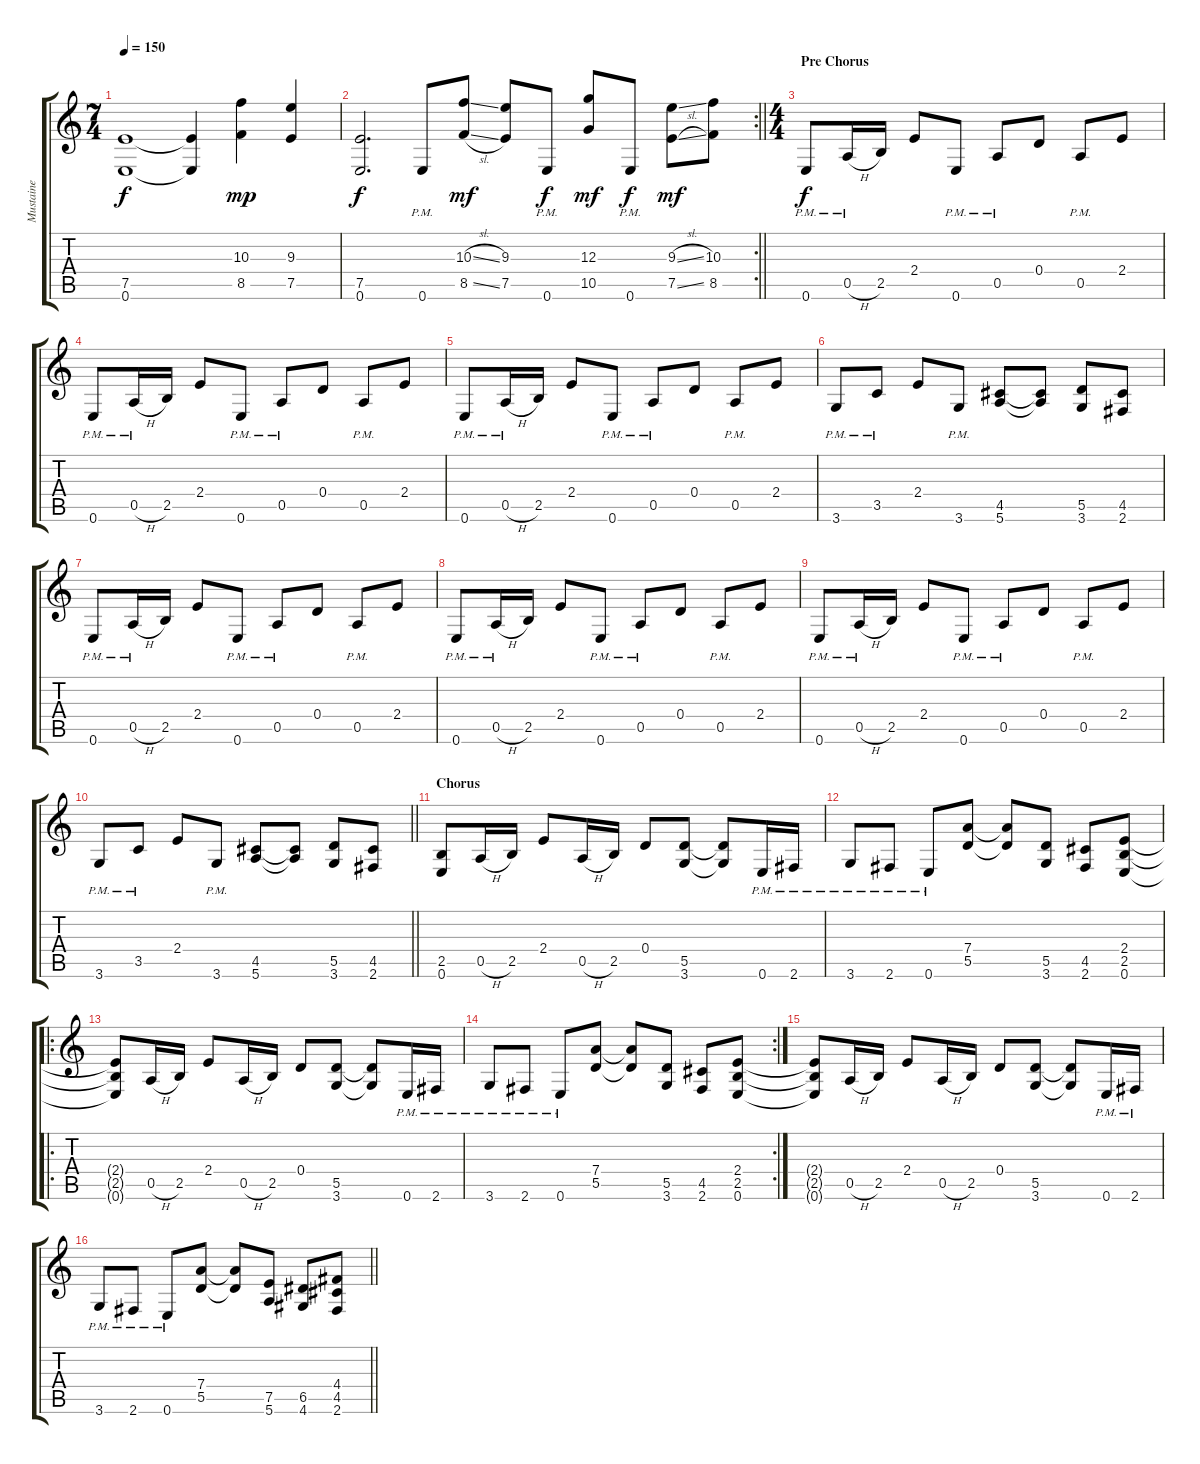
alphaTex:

\track ("Mustaine" "Mustaine") {instrument distortionguitar}
\staff {score tabs}
\tuning (E4 B3 G3 D3 A2 E2) {hide}
\ts (7 4)
\tempo 150
\clef g2
\ks c
(7.5 0.6).1{dy f} (7.5{t} 0.6{t}).4 (10.3 8.5).4{dy mp} (9.3 7.5).4 |
\rc 2
\barLineRight lightlight
(7.5 0.6).2{d dy f} 0.6{pm}.8 (10.3{sl} 8.5{sl}).8{dy mf} (9.3 7.5).8 0.6{pm}.8{dy f} (12.3 10.5).8{dy mf} 0.6{pm}.8{dy f} (9.3{sl} 7.5{sl}).8{dy mf} (10.3 8.5).8 |
\ts (4 4)
\section ("" "Pre Chorus")
0.6{pm}.8{dy f volume 16} 0.5{h pm}.16 2.5.16 2.4.8 0.6{pm}.8 0.5{pm}.8 0.4.8 0.5{pm}.8 2.4.8 |
0.6{pm}.8 0.5{h pm}.16 2.5.16 2.4.8 0.6{pm}.8 0.5{pm}.8 0.4.8 0.5{pm}.8 2.4.8 |
0.6{pm}.8 0.5{h pm}.16 2.5.16 2.4.8 0.6{pm}.8 0.5{pm}.8 0.4.8 0.5{pm}.8 2.4.8 |
3.6{pm}.8 3.5{pm}.8 2.4.8 3.6{pm}.8 (4.5 5.6).8 (4.5{t} 5.6{t}).8 (5.5 3.6).8 (4.5 2.6).8 |
0.6{pm}.8 0.5{h pm}.16 2.5.16 2.4.8 0.6{pm}.8 0.5{pm}.8 0.4.8 0.5{pm}.8 2.4.8 |
0.6{pm}.8 0.5{h pm}.16 2.5.16 2.4.8 0.6{pm}.8 0.5{pm}.8 0.4.8 0.5{pm}.8 2.4.8 |
0.6{pm}.8 0.5{h pm}.16 2.5.16 2.4.8 0.6{pm}.8 0.5{pm}.8 0.4.8 0.5{pm}.8 2.4.8 |
\barLineRight lightlight
3.6{pm}.8 3.5{pm}.8 2.4.8 3.6{pm}.8 (4.5 5.6).8 (4.5{t} 5.6{t}).8 (5.5 3.6).8 (4.5 2.6).8 |
\section ("" "Chorus")
(2.5 0.6).8 0.5{h}.16 2.5.16 2.4.8 0.5{h}.16 2.5.16 0.4.8 (5.5 3.6).8 (5.5{t} 3.6{t}).8 0.6{pm}.16 2.6{pm}.16 |
3.6{pm}.8 2.6{pm}.8 0.6{pm}.8 (7.4 5.5).8 (7.4{t} 5.5{t}).8 (5.5 3.6).8 (4.5 2.6).8 (2.4 2.5 0.6).8 |
\ro
(2.4{t} 2.5{t} 0.6{t}).8 0.5{h}.16 2.5.16 2.4.8 0.5{h}.16 2.5.16 0.4.8 (5.5 3.6).8 (5.5{t} 3.6{t}).8 0.6{pm}.16 2.6{pm}.16 |
\rc 2
3.6{pm}.8 2.6{pm}.8 0.6{pm}.8 (7.4 5.5).8 (7.4{t} 5.5{t}).8 (5.5 3.6).8 (4.5 2.6).8 (2.4 2.5 0.6).8 |
(2.4{t} 2.5{t} 0.6{t}).8 0.5{h}.16 2.5.16 2.4.8 0.5{h}.16 2.5.16 0.4.8 (5.5 3.6).8 (5.5{t} 3.6{t}).8 0.6{pm}.16 2.6{pm}.16 |
\barLineRight lightlight
3.6{pm}.8 2.6{pm}.8 0.6{pm}.8 (7.4 5.5).8 (7.4{t} 5.5{t}).8 (7.5 5.6).8 (6.5 4.6).8 (4.4 4.5 2.6).8{volume 11}
